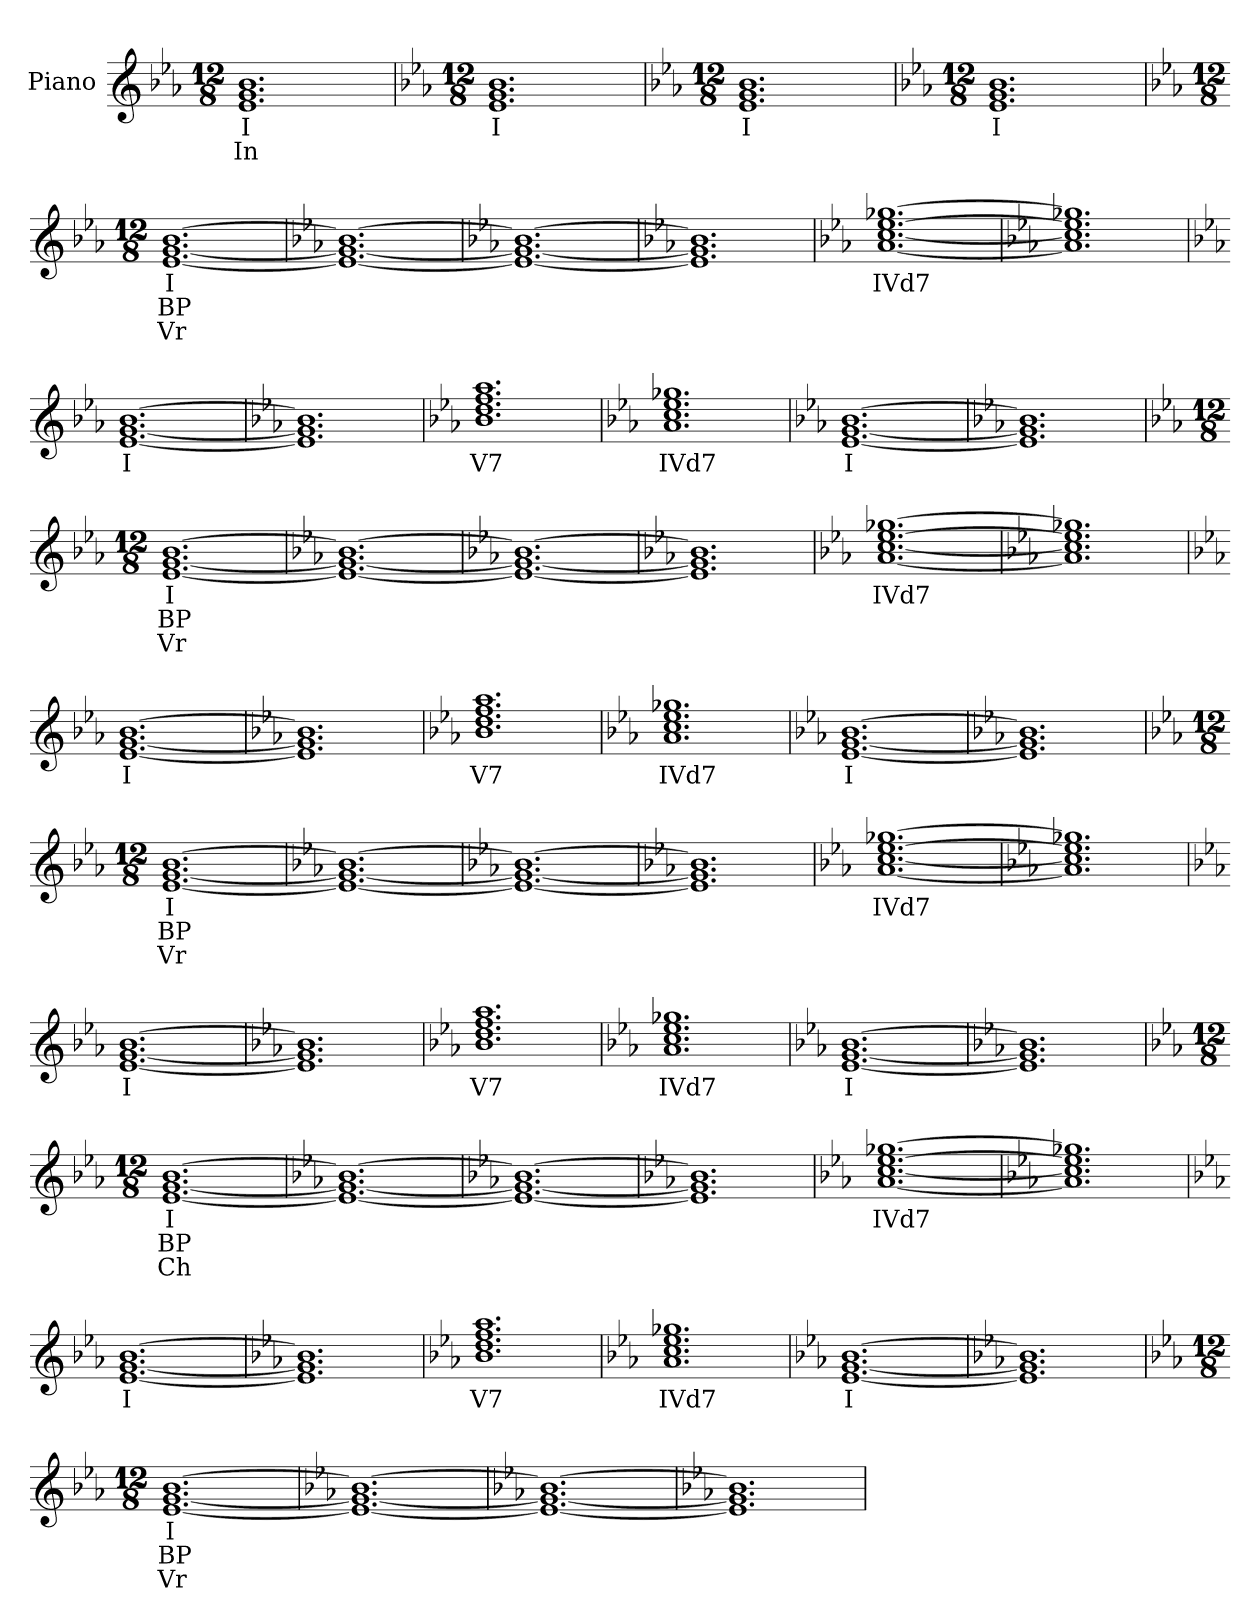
**kern	**text	**text	**text
*part1	*part1	*part1	*part1
*staff1	*staff1	*staff1	*staff1
*I"Piano	*	*	*
*I'Pno	*	*	*
*k[b-e-a-]	*	*	*
*E-:	*	*	*
*M12/8	*	*	*
=	=	=	=
1.e- 1.g 1.b-	I	In	.
=	=	=	=
*k[b-e-a-]	*	*	*
*E-:	*	*	*
*M12/8	*	*	*
1.e- 1.g 1.b-	I	.	.
=	=	=	=
*k[b-e-a-]	*	*	*
*E-:	*	*	*
*M12/8	*	*	*
1.e- 1.g 1.b-	I	.	.
=	=	=	=
*k[b-e-a-]	*	*	*
*E-:	*	*	*
*M12/8	*	*	*
1.e- 1.g 1.b-	I	.	.
=	=	=	=
*k[b-e-a-]	*	*	*
*E-:	*	*	*
*M12/8	*	*	*
[1.e- [1.g [1.b-	I	BP	Vr
=	=	=	=
*k[b-e-a-]	*	*	*
*E-:	*	*	*
1.e-_ 1.g_ 1.b-_	.	.	.
=	=	=	=
*k[b-e-a-]	*	*	*
*E-:	*	*	*
1.e-_ 1.g_ 1.b-_	.	.	.
=	=	=	=
*k[b-e-a-]	*	*	*
*E-:	*	*	*
1.e-] 1.g] 1.b-]	.	.	.
=	=	=	=
*k[b-e-a-]	*	*	*
*E-:	*	*	*
[1.a- [1.cc [1.ee- [1.gg-X	IVd7	.	.
=	=	=	=
*k[b-e-a-]	*	*	*
*E-:	*	*	*
1.a-] 1.cc] 1.ee-] 1.gg-X]	.	.	.
=	=	=	=
*k[b-e-a-]	*	*	*
*E-:	*	*	*
[1.e- [1.g [1.b-	I	.	.
=	=	=	=
*k[b-e-a-]	*	*	*
*E-:	*	*	*
1.e-] 1.g] 1.b-]	.	.	.
=	=	=	=
*k[b-e-a-]	*	*	*
*E-:	*	*	*
1.b- 1.dd 1.ff 1.aa-	V7	.	.
=	=	=	=
*k[b-e-a-]	*	*	*
*E-:	*	*	*
1.a- 1.cc 1.ee- 1.gg-X	IVd7	.	.
=	=	=	=
*k[b-e-a-]	*	*	*
*E-:	*	*	*
[1.e- [1.g [1.b-	I	.	.
=	=	=	=
*k[b-e-a-]	*	*	*
*E-:	*	*	*
1.e-] 1.g] 1.b-]	.	.	.
=	=	=	=
*k[b-e-a-]	*	*	*
*E-:	*	*	*
*M12/8	*	*	*
[1.e- [1.g [1.b-	I	BP	Vr
=	=	=	=
*k[b-e-a-]	*	*	*
*E-:	*	*	*
1.e-_ 1.g_ 1.b-_	.	.	.
=	=	=	=
*k[b-e-a-]	*	*	*
*E-:	*	*	*
1.e-_ 1.g_ 1.b-_	.	.	.
=	=	=	=
*k[b-e-a-]	*	*	*
*E-:	*	*	*
1.e-] 1.g] 1.b-]	.	.	.
=	=	=	=
*k[b-e-a-]	*	*	*
*E-:	*	*	*
[1.a- [1.cc [1.ee- [1.gg-X	IVd7	.	.
=	=	=	=
*k[b-e-a-]	*	*	*
*E-:	*	*	*
1.a-] 1.cc] 1.ee-] 1.gg-X]	.	.	.
=	=	=	=
*k[b-e-a-]	*	*	*
*E-:	*	*	*
[1.e- [1.g [1.b-	I	.	.
=	=	=	=
*k[b-e-a-]	*	*	*
*E-:	*	*	*
1.e-] 1.g] 1.b-]	.	.	.
=	=	=	=
*k[b-e-a-]	*	*	*
*E-:	*	*	*
1.b- 1.dd 1.ff 1.aa-	V7	.	.
=	=	=	=
*k[b-e-a-]	*	*	*
*E-:	*	*	*
1.a- 1.cc 1.ee- 1.gg-X	IVd7	.	.
=	=	=	=
*k[b-e-a-]	*	*	*
*E-:	*	*	*
[1.e- [1.g [1.b-	I	.	.
=	=	=	=
*k[b-e-a-]	*	*	*
*E-:	*	*	*
1.e-] 1.g] 1.b-]	.	.	.
=	=	=	=
*k[b-e-a-]	*	*	*
*E-:	*	*	*
*M12/8	*	*	*
[1.e- [1.g [1.b-	I	BP	Vr
=	=	=	=
*k[b-e-a-]	*	*	*
*E-:	*	*	*
1.e-_ 1.g_ 1.b-_	.	.	.
=	=	=	=
*k[b-e-a-]	*	*	*
*E-:	*	*	*
1.e-_ 1.g_ 1.b-_	.	.	.
=	=	=	=
*k[b-e-a-]	*	*	*
*E-:	*	*	*
1.e-] 1.g] 1.b-]	.	.	.
=	=	=	=
*k[b-e-a-]	*	*	*
*E-:	*	*	*
[1.a- [1.cc [1.ee- [1.gg-X	IVd7	.	.
=	=	=	=
*k[b-e-a-]	*	*	*
*E-:	*	*	*
1.a-] 1.cc] 1.ee-] 1.gg-X]	.	.	.
=	=	=	=
*k[b-e-a-]	*	*	*
*E-:	*	*	*
[1.e- [1.g [1.b-	I	.	.
=	=	=	=
*k[b-e-a-]	*	*	*
*E-:	*	*	*
1.e-] 1.g] 1.b-]	.	.	.
=	=	=	=
*k[b-e-a-]	*	*	*
*E-:	*	*	*
1.b- 1.dd 1.ff 1.aa-	V7	.	.
=	=	=	=
*k[b-e-a-]	*	*	*
*E-:	*	*	*
1.a- 1.cc 1.ee- 1.gg-X	IVd7	.	.
=	=	=	=
*k[b-e-a-]	*	*	*
*E-:	*	*	*
[1.e- [1.g [1.b-	I	.	.
=	=	=	=
*k[b-e-a-]	*	*	*
*E-:	*	*	*
1.e-] 1.g] 1.b-]	.	.	.
=	=	=	=
*k[b-e-a-]	*	*	*
*E-:	*	*	*
*M12/8	*	*	*
[1.e- [1.g [1.b-	I	BP	Ch
=	=	=	=
*k[b-e-a-]	*	*	*
*E-:	*	*	*
1.e-_ 1.g_ 1.b-_	.	.	.
=	=	=	=
*k[b-e-a-]	*	*	*
*E-:	*	*	*
1.e-_ 1.g_ 1.b-_	.	.	.
=	=	=	=
*k[b-e-a-]	*	*	*
*E-:	*	*	*
1.e-] 1.g] 1.b-]	.	.	.
=	=	=	=
*k[b-e-a-]	*	*	*
*E-:	*	*	*
[1.a- [1.cc [1.ee- [1.gg-X	IVd7	.	.
=	=	=	=
*k[b-e-a-]	*	*	*
*E-:	*	*	*
1.a-] 1.cc] 1.ee-] 1.gg-X]	.	.	.
=	=	=	=
*k[b-e-a-]	*	*	*
*E-:	*	*	*
[1.e- [1.g [1.b-	I	.	.
=	=	=	=
*k[b-e-a-]	*	*	*
*E-:	*	*	*
1.e-] 1.g] 1.b-]	.	.	.
=	=	=	=
*k[b-e-a-]	*	*	*
*E-:	*	*	*
1.b- 1.dd 1.ff 1.aa-	V7	.	.
=	=	=	=
*k[b-e-a-]	*	*	*
*E-:	*	*	*
1.a- 1.cc 1.ee- 1.gg-X	IVd7	.	.
=	=	=	=
*k[b-e-a-]	*	*	*
*E-:	*	*	*
[1.e- [1.g [1.b-	I	.	.
=	=	=	=
*k[b-e-a-]	*	*	*
*E-:	*	*	*
1.e-] 1.g] 1.b-]	.	.	.
=	=	=	=
*k[b-e-a-]	*	*	*
*E-:	*	*	*
*M12/8	*	*	*
[1.e- [1.g [1.b-	I	BP	Vr
=	=	=	=
*k[b-e-a-]	*	*	*
*E-:	*	*	*
1.e-_ 1.g_ 1.b-_	.	.	.
=	=	=	=
*k[b-e-a-]	*	*	*
*E-:	*	*	*
1.e-_ 1.g_ 1.b-_	.	.	.
=	=	=	=
*k[b-e-a-]	*	*	*
*E-:	*	*	*
1.e-] 1.g] 1.b-]	.	.	.
=	=	=	=
*-	*-	*-	*-
